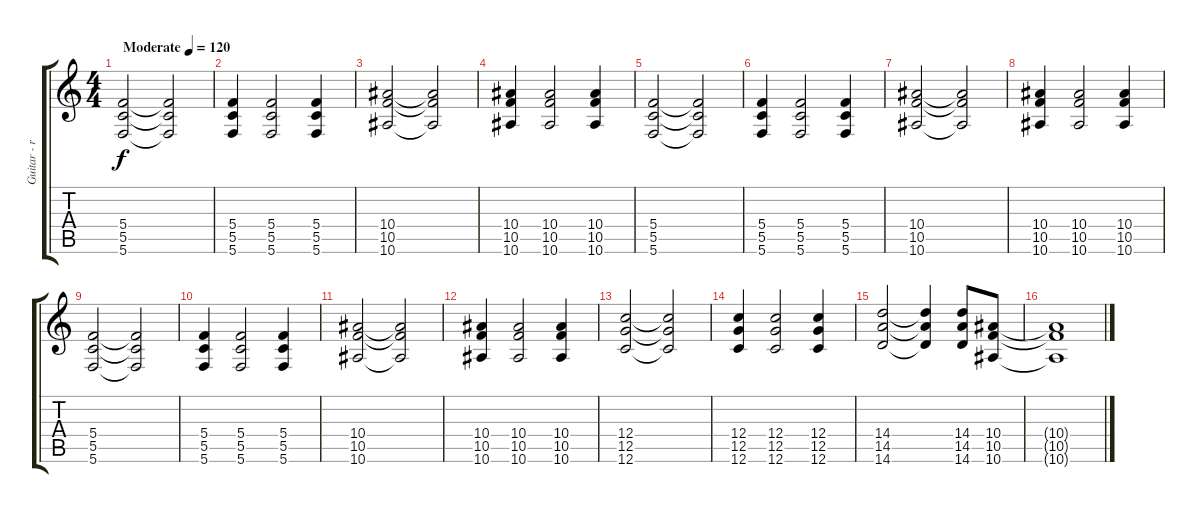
\track ("Guitar - riff" "Guitar - r") {instrument overdrivenguitar}
\staff {score tabs}
\tuning (E4 C4 G3 C3 G2 C2) {hide}
\ts (4 4)
\tempo (120 "Moderate")
\clef g2
\ks c
(5.4 5.5 5.6).2{dy f instrument overdrivenguitar} (5.4{t} 5.5{t} 5.6{t}).2 |
(5.4 5.5 5.6).4 (5.4 5.5 5.6).2 (5.4 5.5 5.6).4 |
(10.4 10.5 10.6).2 (10.4{t} 10.5{t} 10.6{t}).2 |
(10.4 10.5 10.6).4 (10.4 10.5 10.6).2 (10.4 10.5 10.6).4 |
(5.4 5.5 5.6).2 (5.4{t} 5.5{t} 5.6{t}).2 |
(5.4 5.5 5.6).4 (5.4 5.5 5.6).2 (5.4 5.5 5.6).4 |
(10.4 10.5 10.6).2 (10.4{t} 10.5{t} 10.6{t}).2 |
(10.4 10.5 10.6).4 (10.4 10.5 10.6).2 (10.4 10.5 10.6).4 |
(5.4 5.5 5.6).2 (5.4{t} 5.5{t} 5.6{t}).2 |
(5.4 5.5 5.6).4 (5.4 5.5 5.6).2 (5.4 5.5 5.6).4 |
(10.4 10.5 10.6).2 (10.4{t} 10.5{t} 10.6{t}).2 |
(10.4 10.5 10.6).4 (10.4 10.5 10.6).2 (10.4 10.5 10.6).4 |
(12.4 12.5 12.6).2 (12.4{t} 12.5{t} 12.6{t}).2 |
(12.4 12.5 12.6).4 (12.4 12.5 12.6).2 (12.4 12.5 12.6).4 |
(14.4 14.5 14.6).2 (14.4{t} 14.5{t} 14.6{t}).4 (14.4 14.5 14.6).8 (10.4 10.5 10.6).8 |
(10.4{t} 10.5{t} 10.6{t}).1
